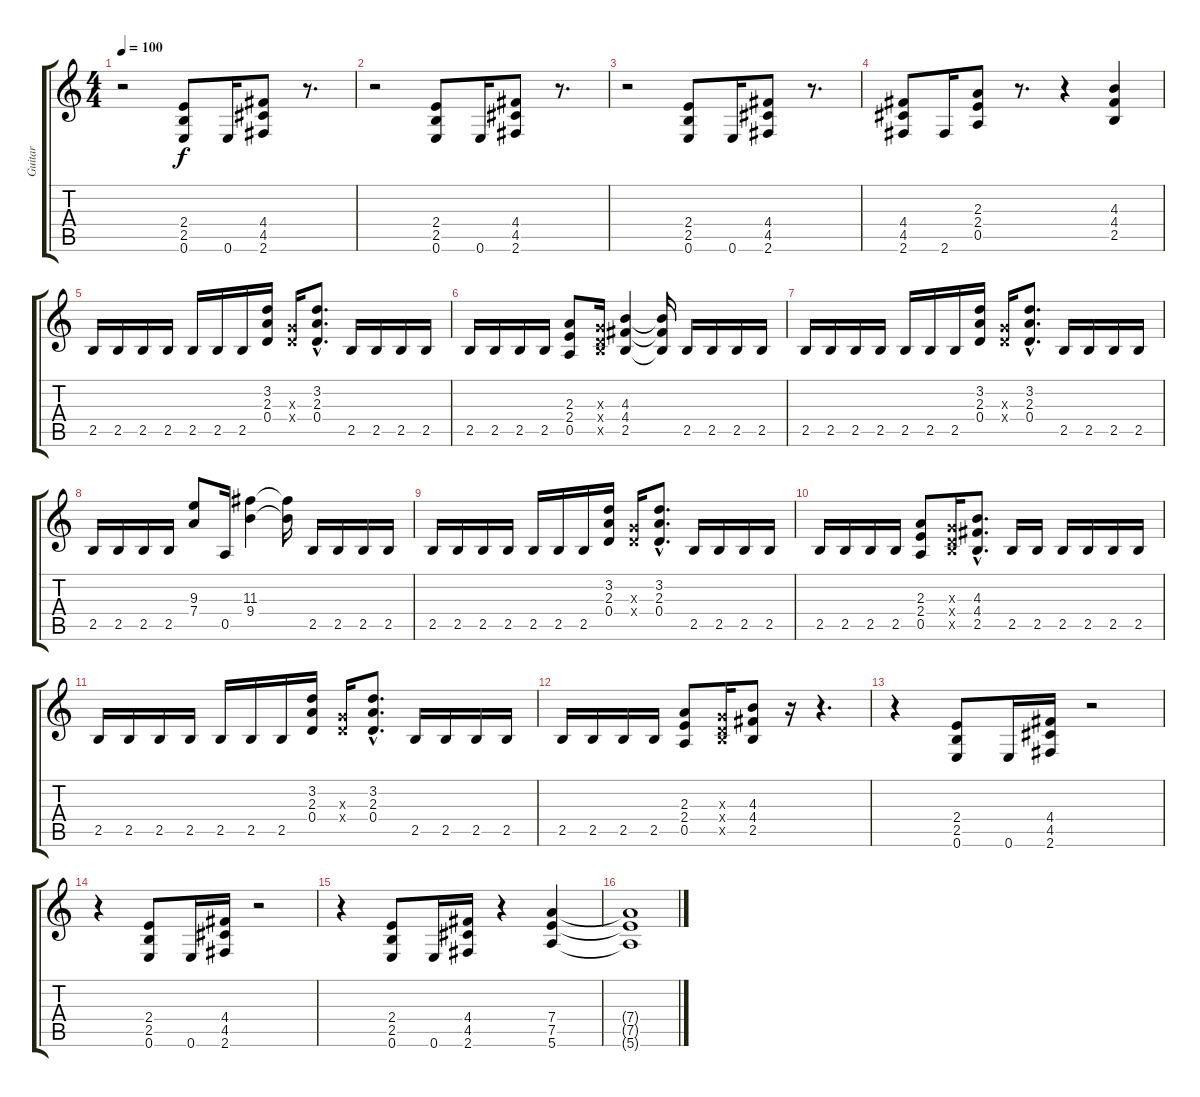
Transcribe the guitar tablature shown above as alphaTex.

\track ("Guitar" "Guitar") {instrument distortionguitar}
\staff {score tabs}
\tuning (E4 B3 G3 D3 A2 E2) {hide}
\ts (4 4)
\tempo 100
\clef g2
\ks c
r.2{dy f} (2.4 2.5 0.6).8 0.6.16 (4.4 4.5 2.6).8 r.8{d} |
r.2 (2.4 2.5 0.6).8 0.6.16 (4.4 4.5 2.6).8 r.8{d} |
r.2 (2.4 2.5 0.6).8 0.6.16 (4.4 4.5 2.6).8 r.8{d} |
(4.4 4.5 2.6).8 2.6.16 (2.3 2.4 0.5).8 r.8{d} r.4 (4.3 4.4 2.5).4 |
2.5.16 2.5.16 2.5.16 2.5.16 2.5.16 2.5.16 2.5.16 (3.2 2.3 0.4).16 (0.3{x} 0.4{x}).16 (3.2{hac} 2.3{hac} 0.4{hac}).8{d} 2.5.16 2.5.16 2.5.16 2.5.16 |
2.5.16 2.5.16 2.5.16 2.5.16 (2.3 2.4 0.5).8 (0.3{x} 0.4{x} 2.5{x}).16 (4.3 4.4 2.5).4 (4.3{t} 4.4{t} 2.5{t}).16 2.5.16 2.5.16 2.5.16 2.5.16 |
2.5.16 2.5.16 2.5.16 2.5.16 2.5.16 2.5.16 2.5.16 (3.2 2.3 0.4).16 (0.3{x} 0.4{x}).16 (3.2{hac} 2.3{hac} 0.4{hac}).8{d} 2.5.16 2.5.16 2.5.16 2.5.16 |
2.5.16 2.5.16 2.5.16 2.5.16 (9.3 7.4).8 0.5.16 (11.3 9.4).4 (11.3{t} 9.4{t}).16 2.5.16 2.5.16 2.5.16 2.5.16 |
2.5.16 2.5.16 2.5.16 2.5.16 2.5.16 2.5.16 2.5.16 (3.2 2.3 0.4).16 (0.3{x} 0.4{x}).16 (3.2{hac} 2.3{hac} 0.4{hac}).8{d} 2.5.16 2.5.16 2.5.16 2.5.16 |
2.5.16 2.5.16 2.5.16 2.5.16 (2.3 2.4 0.5).8 (0.3{x} 0.4{x} 2.5{x}).16 (4.3{hac} 4.4{hac} 2.5{hac}).8{d} 2.5.16 2.5.16 2.5.16 2.5.16 2.5.16 2.5.16 |
2.5.16 2.5.16 2.5.16 2.5.16 2.5.16 2.5.16 2.5.16 (3.2 2.3 0.4).16 (0.3{x} 0.4{x}).16 (3.2{hac} 2.3{hac} 0.4{hac}).8{d} 2.5.16 2.5.16 2.5.16 2.5.16 |
2.5.16 2.5.16 2.5.16 2.5.16 (2.3 2.4 0.5).8 (0.3{x} 0.4{x} 2.5{x}).16 (4.3 4.4 2.5).8 r.16 r.4{d} |
r.4 (2.4 2.5 0.6).8 0.6.16 (4.4 4.5 2.6).16 r.2 |
r.4 (2.4 2.5 0.6).8 0.6.16 (4.4 4.5 2.6).16 r.2 |
r.4 (2.4 2.5 0.6).8 0.6.16 (4.4 4.5 2.6).16 r.4 (7.4 7.5 5.6).4 |
(7.4{t} 7.5{t} 5.6{t}).1
